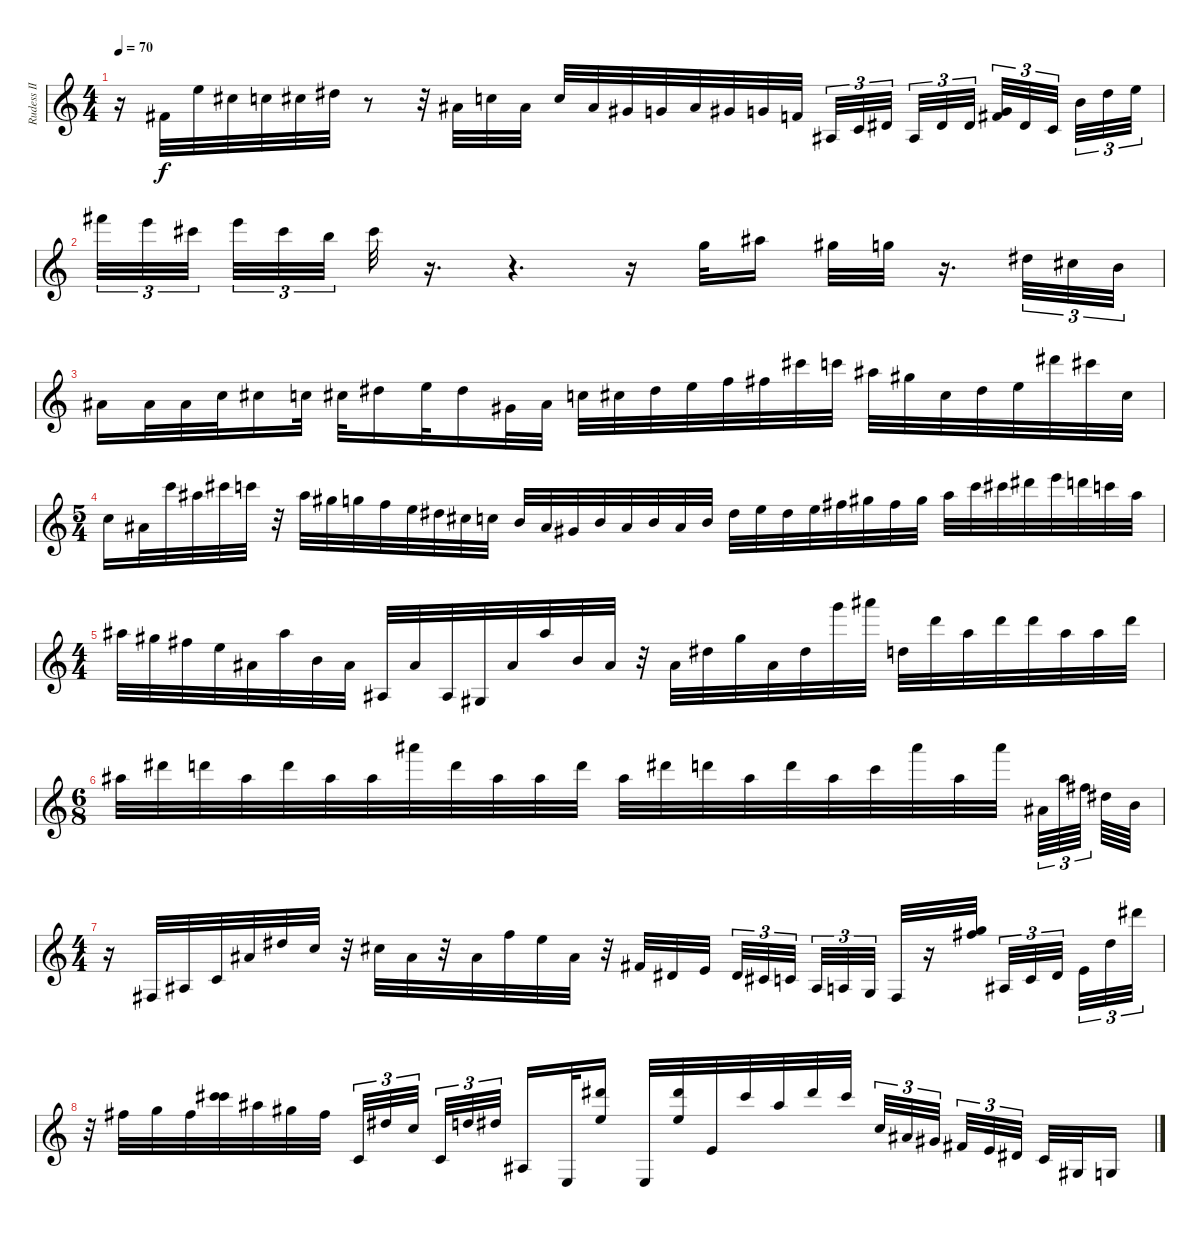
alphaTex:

\track ("Rudess II and Harmonizer" "Rudess II ") {instrument panflute}
\staff {score}
\tuning (E4 B3 G3 D3 A2 E2) {hide}
\ts (4 4)
\tempo 70
\clef g2
\ks c
r.16{dy f balance 0 instrument vibraphone} 2.1.32 12.1.32 9.1.32 8.1.32 9.1.32 11.1.32 r.8 r.32{balance 16 instrument xylophone} 6.1.32 8.1.32 6.1.32 8.1.32 6.1.32 4.1.32 3.1.32 6.1.32 4.1.32 3.1.32 1.1.32 3.3.32{tu (3 2) instrument marimba} 5.3.32{tu (3 2)} 4.2.32{tu (3 2) beam splitsecondary} 3.3.32{tu (3 2) balance 0 instrument vibraphone} 4.2.32{tu (3 2)} 4.2.32{tu (3 2) beam splitsecondary} (2.1 8.2).32{tu (3 2)} 4.2.32{tu (3 2)} 1.2.32{tu (3 2) beam splitsecondary} 7.1.32{tu (3 2)} 11.1.32{tu (3 2)} 12.1.32{tu (3 2)} |
26.1.32{tu (3 2) balance 16 instrument xylophone} 24.1.32{tu (3 2)} 21.1.32{tu (3 2) beam splitsecondary} 24.1.32{tu (3 2)} 21.1.32{tu (3 2)} 19.1.32{tu (3 2) beam splitsecondary} 21.1.32 r.16{d} r.4{d} r.16 15.1.32 18.1.16 16.1.32 15.1.32 r.16{d balance 0 instrument vibraphone} 11.1.32{tu (3 2)} 9.1.32{tu (3 2)} 7.1.32{tu (3 2)} |
6.1.16{balance 16 instrument marimba} 6.1.32 6.1.32 8.1.32 9.1.16 8.1.32 9.1.32 11.1.16 12.1.32 11.1.16 4.1.32 6.1.32 8.1.32{balance 0 instrument vibraphone} 14.2.32 11.1.32 12.1.32 13.1.32 14.1.32 21.1.32 20.1.32 18.1.32{balance 16 instrument marimba} 16.1.32 9.1.32 11.1.32 12.1.32 23.1.32 21.1.32 9.1.32 |
\ts (5 4)
8.1.16 6.1.32 20.1.32 18.1.32 21.1.32 20.1.32 r.32 18.1.32 16.1.32 15.1.32 13.1.32 12.1.32 11.1.32 9.1.32 8.1.32 7.1.32 6.1.32 4.1.32 7.1.32 6.1.32 7.1.32 6.1.32 7.1.32 11.1.32{balance 0 instrument vibraphone} 12.1.32 11.1.32 12.1.32 14.1.32{balance 16 instrument marimba} 21.2.32 14.1.32 16.1.32 18.1.32{balance 0 instrument vibraphone} 20.1.32 21.1.32 23.1.32 24.1.32{balance 16 instrument xylophone} 22.1.32 20.1.32 18.1.32 |
\ts (4 4)
18.1.32 16.1.32 14.1.32 12.1.32 6.1.32 18.1.32 7.1.32 6.1.32{instrument vibraphone} 3.3.32 6.1.32 3.3.32 1.3.32 6.1.32 18.1.32 7.1.32 6.1.32 r.32{balance 16 instrument xylophone} 6.1.32 11.1.32 16.1.32 6.1.32 11.1.32 27.1.32 30.1.32 10.1.32 22.1.32 18.1.32 22.1.32 22.1.32{balance 8 instrument vibraphone} 18.1.32{balance 16 instrument xylophone} 18.1.32{balance 0 instrument vibraphone} 22.1.32 |
\ts (6 8)
23.2.32{balance 16 instrument xylophone} 23.1.32{balance 16 instrument vibraphone} 22.1.32 23.2.32{balance 16 instrument xylophone} 22.1.32{balance 16 instrument vibraphone} 23.2.32{balance 16 instrument xylophone} 18.1.32{balance 16 instrument vibraphone} 30.1.32{balance 16 instrument xylophone} 22.1.32{balance 8 instrument vibraphone} 18.1.32{balance 16 instrument xylophone} 18.1.32{balance 0 instrument vibraphone} 22.1.32 23.2.32{balance 16 instrument xylophone} 23.1.32{balance 16 instrument vibraphone} 22.1.32{balance 16 instrument xylophone} 18.1.32 22.1.32 18.1.32 20.1.32 30.1.32 18.1.32{balance 0 instrument vibraphone} 30.1.32{beam splitsecondary} 6.1.64{tu (3 2)} 18.1.64{tu (3 2)} 14.1.64{tu (3 2) beam splitsecondary} 11.1.64 7.1.64 |
\ts (4 4)
r.16{volume 14 balance 16 instrument xylophone} 4.4.32 3.3.32 5.3.32 6.1.32 11.1.32 8.1.32 r.32{balance 0 instrument marimba} 9.1.32 6.1.32 r.32{instrument xylophone} 6.1.32 13.1.32 17.2.32 6.1.32 r.32 2.1.32 4.2.32 0.1.32{beam splitsecondary} 4.2.32{tu (3 2)} 2.2.32{tu (3 2)} 1.2.32{tu (3 2) beam splitsecondary} 3.3.32{tu (3 2)} 2.3.32{tu (3 2)} 0.3.32{tu (3 2)} 4.4.32 r.16{balance 16 instrument marimba} (15.1 19.2).32{beam splitsecondary} 3.3.32{tu (3 2)} 1.2.32{tu (3 2)} 4.2.32{tu (3 2) beam splitsecondary} 0.1.32{tu (3 2)} 11.1.32{tu (3 2)} 23.1.32{tu (3 2)} |
r.32{balance 16 instrument xylophone} 19.2.32 20.2.32 14.1.32 (20.1 26.2).32 18.1.32 16.1.32 14.1.32 1.2.32{tu (3 2) balance 8 instrument vibraphone} 11.1.32{tu (3 2)} 8.1.32{tu (3 2) beam splitsecondary} 1.2.32{tu (3 2)} 10.1.32{tu (3 2)} 11.1.32{tu (3 2) beam splitsecondary} 3.3.16 2.4.32 (12.1 28.2).16 2.4.32 (23.1 17.2).32{instrument marimba} 0.1.32 21.1.32 18.1.32 23.1.32 21.1.32 8.1.32{tu (3 2) balance 0 instrument vibraphone} 6.1.32{tu (3 2)} 4.1.32{tu (3 2) beam splitsecondary} 2.1.32{tu (3 2)} 0.1.32{tu (3 2)} 4.2.32{tu (3 2) beam splitsecondary} 1.2.32{balance 16 instrument marimba} 1.3.32 0.3.16
